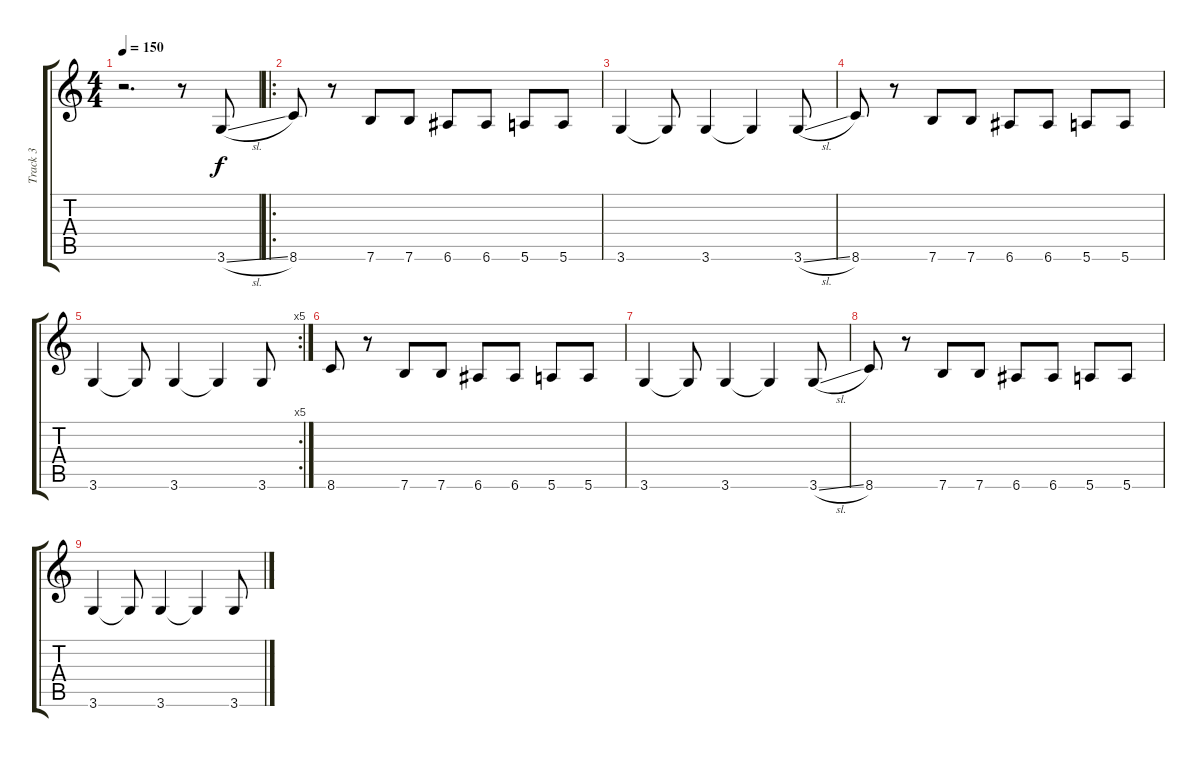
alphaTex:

\track ("Track 3" "Track 3") {instrument electricguitarclean}
\staff {score tabs}
\tuning (E4 B3 G3 D3 A2 E2) {hide}
\ts (4 4)
\tempo 150
\clef g2
\ks c
r.2{d dy f} r.8 3.6{sl}.8 |
\ro
8.6.8 r.8 7.6.8 7.6.8 6.6.8 6.6.8 5.6.8 5.6.8 |
3.6.4 3.6{t}.8 3.6.4 3.6{t}.4 3.6{sl}.8 |
8.6.8 r.8 7.6.8 7.6.8 6.6.8 6.6.8 5.6.8 5.6.8 |
\rc 5
3.6.4 3.6{t}.8 3.6.4 3.6{t}.4 3.6.8 |
8.6.8 r.8 7.6.8 7.6.8 6.6.8 6.6.8 5.6.8 5.6.8 |
3.6.4 3.6{t}.8 3.6.4 3.6{t}.4 3.6{sl}.8 |
8.6.8 r.8 7.6.8 7.6.8 6.6.8 6.6.8 5.6.8 5.6.8 |
3.6.4 3.6{t}.8 3.6.4 3.6{t}.4 3.6.8
